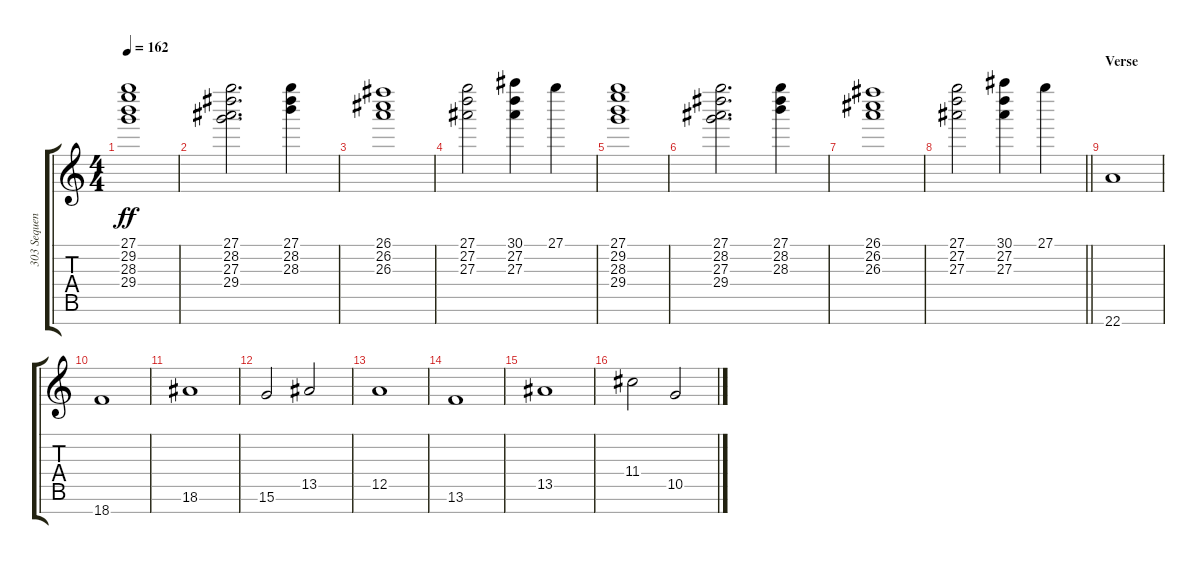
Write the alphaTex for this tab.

\track ("303 Sequence Bass" "303 Sequen") {instrument synthbass1}
\staff {score tabs}
\tuning (E4 B3 G3 D3 A2 E2 B1) {hide}
\ts (4 4)
\tempo 162
\clef g2
\ks c
(27.1 29.2 28.3 29.4).1{dy ff} |
(27.1 28.2 27.3 29.4).2{d} (27.1 28.2 28.3).4 |
(26.1 26.2 26.3).1 |
(27.1 27.2 27.3).2 (30.1 27.2 27.3).4 27.1.4 |
(27.1 29.2 28.3 29.4).1 |
(27.1 28.2 27.3 29.4).2{d} (27.1 28.2 28.3).4 |
(26.1 26.2 26.3).1 |
\barLineRight lightlight
(27.1 27.2 27.3).2 (30.1 27.2 27.3).4 27.1.4 |
\section ("" "Verse")
22.7.1 |
18.7.1 |
18.6.1 |
15.6.2 13.5.2 |
12.5.1 |
13.6.1 |
13.5.1 |
11.4.2 10.5.2
